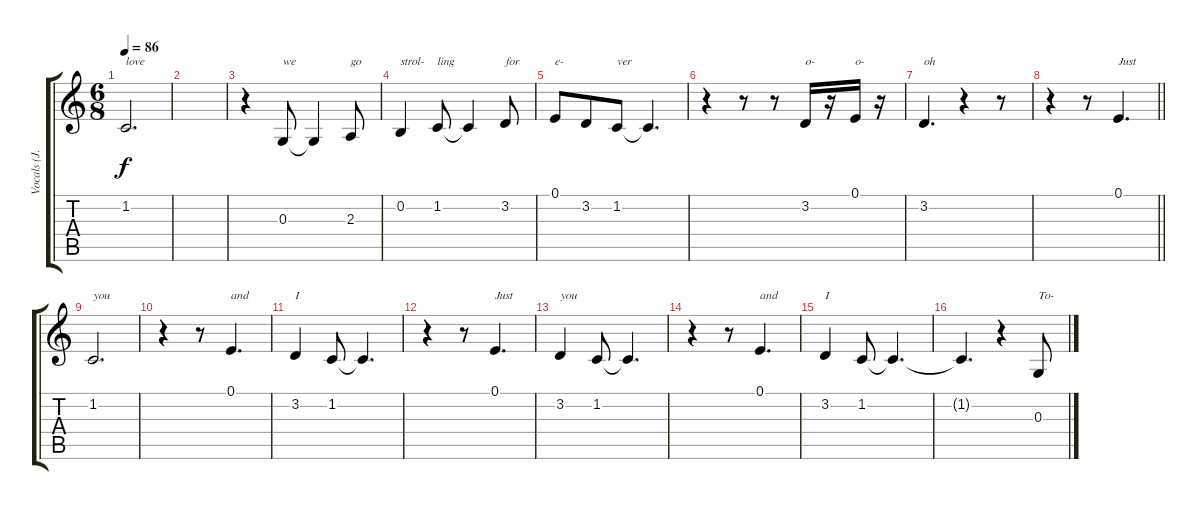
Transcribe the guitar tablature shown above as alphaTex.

\track ("Vocals (J. Marshall)" "Vocals (J.") {instrument synthstrings1}
\staff {score tabs}
\tuning (E4 B3 G3 D3 A2 E2) {hide}
\ts (6 8)
\tempo 86
\clef g2
\ks c
1.2.2{d txt "love" dy f} |
|
r.4 0.3.8{txt "we"} 0.3{t}.4 2.3.8{txt "go"} |
0.2.4{txt "strol-"} 1.2.8{txt "ling"} 1.2{t}.4 3.2.8{txt "for"} |
0.1.8{txt "e-"} 3.2.8 1.2.8{txt "ver"} 1.2{t}.4{d} |
r.4 r.8 r.8 3.2.16{txt "o-"} r.16 0.1.16{txt "o-"} r.16 |
3.2.4{d txt "oh"} r.4 r.8 |
\barLineRight lightlight
r.4 r.8 0.1.4{d txt "Just"} |
1.2.2{d txt "you"} |
r.4 r.8 0.1.4{d txt "and"} |
3.2.4{txt "I"} 1.2.8 1.2{t}.4{d} |
r.4 r.8 0.1.4{d txt "Just"} |
3.2.4{txt "you"} 1.2.8 1.2{t}.4{d} |
r.4 r.8 0.1.4{d txt "and"} |
3.2.4{txt "I"} 1.2.8 1.2{t}.4{d} |
1.2{t}.4{d} r.4 0.3.8{txt "To-"}
